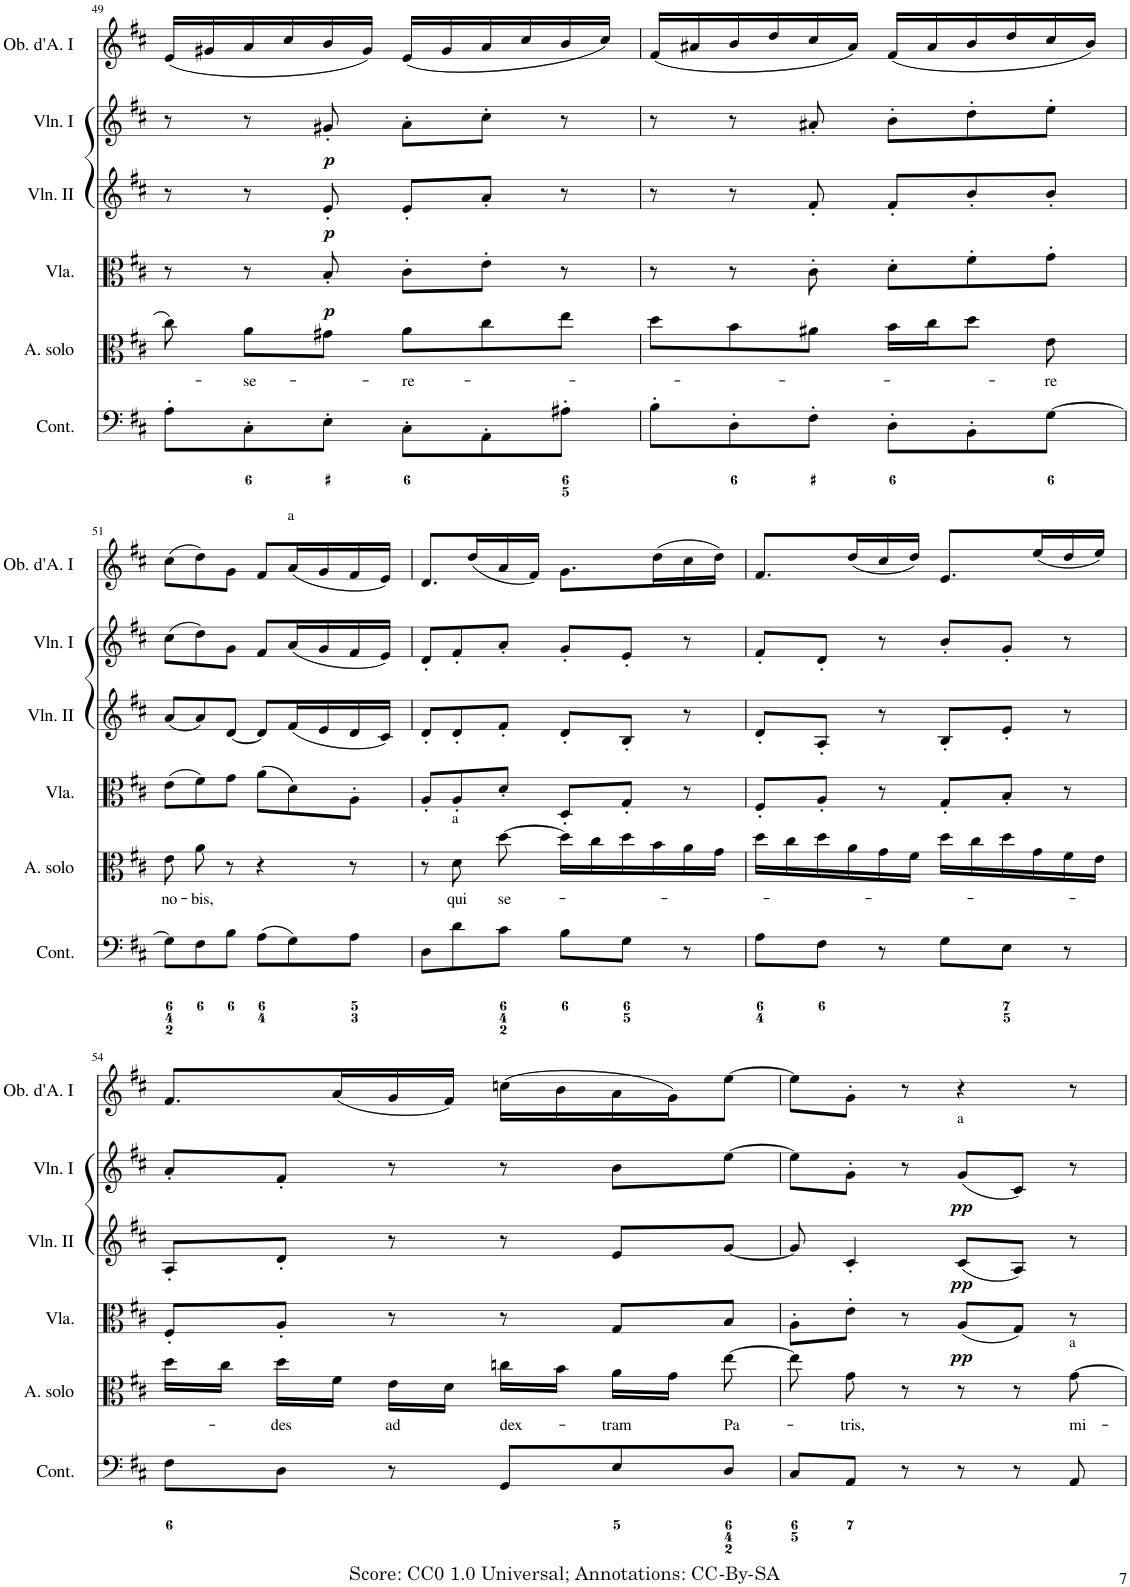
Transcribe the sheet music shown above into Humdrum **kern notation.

**kern	**kern	**kern	**text	**kern	**dynam	**kern	**dynam	**kern	**dynam	**kern
*part7	*part6	*part5	*part5	*part4	*part4	*part3	*part3	*part2	*part2	*part1
*staff7	*staff6	*staff5	*staff5	*staff4	*staff4	*staff3	*staff3	*staff2	*staff2	*staff1
*I"Continuo	*I"Continuo	*I"Alto solo	*	*I"Viola	*	*I"Violino II	*	*I"Violino I	*	*I"Oboe d'Amore I
*I'Cont.	*I'Cont.	*I'A. solo	*	*I'Vla.	*	*I'Vln. II	*	*I'Vln. I	*	*I'Ob. d'A. I
!!LO:PB:g=z
*clefF4	*clefF4	*clefC3	*	*clefC3	*	*clefG2	*	*clefG2	*	*clefG2
*	*	*Trd1c2	*	*	*	*	*	*	*	*
*k[f#c#]	*k[f#c#]	*k[f#c#]	*	*k[f#c#]	*	*k[f#c#]	*	*k[f#c#]	*	*k[f#c#]
*M6/8	*M6/8	*M6/8	*	*M6/8	*	*M6/8	*	*M6/8	*	*M6/8
=49	=49	=49	=49	=49	=49	=49	=49	=49	=49	=49
8A'\L	8A'\L	8cc#\	.	8r	.	8r	.	8r	.	(16e/LL
.	.	.	.	.	.	.	.	.	.	16g#X/
!	!	!	!LO:LY:b	!	!	!	!	!	!	!
8C#'\	8C#'\	8a\L	-se-	8r	.	8r	.	8r	.	16a/
.	.	.	.	.	.	.	.	.	.	16cc#/
!	!	!	!	!	!LO:DY:b	!	!LO:DY:b	!	!LO:DY:b	!
8E'\J	8E'\J	8g#X\J	.	8B'/	p	8e'/	p	8g#X'/	p	16b/
.	.	.	.	.	.	.	.	.	.	16g#/JJ)
!	!	!	!LO:LY:b	!	!	!	!	!	!	!
8C#'\L	8C#'\L	8a\L	-re-	8c#'\L	.	8e'/L	.	8a'\L	.	(16e/LL
.	.	.	.	.	.	.	.	.	.	16g#/
8AA'\	8AA'\	8cc#\	.	8e'\J	.	8a'/J	.	8cc#'\J	.	16a/
.	.	.	.	.	.	.	.	.	.	16cc#/
8A#X'\J	8A#X'\J	8ee\J	.	8r	.	8r	.	8r	.	16b/
.	.	.	.	.	.	.	.	.	.	16cc#/JJ)
=50	=50	=50	=50	=50	=50	=50	=50	=50	=50	=50
8B'\L	8B'\L	8dd\L	.	8r	.	8r	.	8r	.	(16f#/LL
.	.	.	.	.	.	.	.	.	.	16a#X/
8D'\	8D'\	8b\	.	8r	.	8r	.	8r	.	16b/
.	.	.	.	.	.	.	.	.	.	16dd/
8F#'\J	8F#'\J	8a#X\J	.	8c#'\	.	8f#'/	.	8a#X'/	.	16cc#/
.	.	.	.	.	.	.	.	.	.	16a#/JJ)
8D'\L	8D'\L	16b\LL	.	8d'\L	.	8f#'/L	.	8b'\L	.	(16f#/LL
.	.	16cc#\J	.	.	.	.	.	.	.	16a#/
8BB'\	8BB'\	8dd\J	.	8f#'\	.	8b'/	.	8dd'\	.	16b/
.	.	.	.	.	.	.	.	.	.	16dd/
!	!	!	!LO:LY:b	!	!	!	!	!	!	!
[8G\J	[8G\J	8e\	-re	8g'\J	.	8b'/J	.	8ee'\J	.	16cc#/
.	.	.	.	.	.	.	.	.	.	16b/JJ)
!!LO:LB:g=z
=51	=51	=51	=51	=51	=51	=51	=51	=51	=51	=51
!	!	!	!LO:LY:b	!	!	!	!	!	!	!
8G\L]	8G\L]	8e\	no-	(8e\L	.	(8a/L	.	(8cc#\L	.	(8cc#\L
!	!	!	!LO:LY:b	!	!	!	!	!	!	!
8F#\	8F#\	8a\	-bis,	8f#\)	.	8a/)	.	8dd\)	.	8dd\)
8B\J	8B\J	8r	.	8g\J	.	[8d/J	.	8g\J	.	8g\J
(8A\L	(8A\L	4r	.	(8a\L	.	8d/L]	.	8f#/L	.	8f#/L
!	!	!	!	!	!	!	!	!	!	!LO:TX:a:t=a
8G\)	8G\)	.	.	8d\)	.	(16f#/L	.	(16a/L	.	(16a/L
.	.	.	.	.	.	16e/	.	16g/	.	16g/
8A\J	8A\J	8r	.	8A'\J	.	16d/	.	16f#/	.	16f#/
.	.	.	.	.	.	16c#/JJ)	.	16e/JJ)	.	16e/JJ)
=52	=52	=52	=52	=52	=52	=52	=52	=52	=52	=52
8D\L	8D\L	8r	.	8A'/L	.	8d'/L	.	8d'/L	.	8.d/L
!	!	!LO:TX:a:t=a	!	!	!	!	!	!	!	!
!	!	!	!LO:LY:b	!	!	!	!	!	!	!
8d\	8d\	8d\	qui	8A'/	.	8d'/	.	8f#'/	.	.
.	.	.	.	.	.	.	.	.	.	(16dd/L
!	!	!	!LO:LY:b	!	!	!	!	!	!	!
8c#\J	8c#\J	[8dd\	se-	8d'/J	.	8f#'/J	.	8a'/J	.	16a/
.	.	.	.	.	.	.	.	.	.	16f#/JJ)
8B\L	8B\L	16dd\LL]	.	8D'/L	.	8d'/L	.	8g'/L	.	8.g\L
.	.	16cc#\	.	.	.	.	.	.	.	.
8G\J	8G\J	16dd\	.	8G'/J	.	8B'/J	.	8e'/J	.	.
.	.	16b\	.	.	.	.	.	.	.	(16dd\L
8r	8r	16a\	.	8r	.	8r	.	8r	.	16cc#\
.	.	16g\JJ	.	.	.	.	.	.	.	16dd\JJ)
=53	=53	=53	=53	=53	=53	=53	=53	=53	=53	=53
8A\L	8A\L	16dd\LL	.	8F#'/L	.	8d'/L	.	8f#'/L	.	8.f#/L
.	.	16cc#\	.	.	.	.	.	.	.	.
8F#\J	8F#\J	16dd\	.	8A'/J	.	8A'/J	.	8d'/J	.	.
.	.	16a\	.	.	.	.	.	.	.	(16dd/L
8r	8r	16g\	.	8r	.	8r	.	8r	.	16cc#/
.	.	16f#\JJ	.	.	.	.	.	.	.	16dd/JJ)
8G\L	8G\L	16dd\LL	.	8G'/L	.	8B'/L	.	8b'/L	.	8.e/L
.	.	16cc#\	.	.	.	.	.	.	.	.
8E\J	8E\J	16dd\	.	8B'/J	.	8e'/J	.	8g'/J	.	.
.	.	16g\	.	.	.	.	.	.	.	(16ee/L
8r	8r	16f#\	.	8r	.	8r	.	8r	.	16dd/
.	.	16e\JJ	.	.	.	.	.	.	.	16ee/JJ)
!!LO:LB:g=z
=54	=54	=54	=54	=54	=54	=54	=54	=54	=54	=54
8F#\L	8F#\L	16dd\LL	.	8F#'/L	.	8A'/L	.	8a'/L	.	8.f#/L
.	.	16cc#\JJ	.	.	.	.	.	.	.	.
!	!	!	!LO:LY:b	!	!	!	!	!	!	!
8D\J	8D\J	16dd\LL	-des	8A'/J	.	8d'/J	.	8f#'/J	.	.
.	.	16f#\JJ	.	.	.	.	.	.	.	(16a/L
!	!	!	!LO:LY:b	!	!	!	!	!	!	!
8r	8r	16e\LL	ad	8r	.	8r	.	8r	.	16g/
.	.	16d\JJ	.	.	.	.	.	.	.	16f#/JJ)
!	!	!	!LO:LY:b	!	!	!	!	!	!	!
8GG/L	8GG/L	16ccn\LL	dex-	8r	.	8r	.	8r	.	(16ccn\LL
.	.	16b\JJ	.	.	.	.	.	.	.	16b\
!	!	!	!LO:LY:b	!	!	!	!	!	!	!
8E/	8E/	16a\LL	-tram	8G/L	.	8e/L	.	8b\L	.	16a\
.	.	16g\JJ	.	.	.	.	.	.	.	16g\J)
!	!	!	!LO:LY:b	!	!	!	!	!	!	!
8D/J	8D/J	[8ee\	Pa-	8B/J	.	[8g/J	.	[8ee\J	.	[8ee\J
=55	=55	=55	=55	=55	=55	=55	=55	=55	=55	=55
8C#/L	8C#/L	8ee\]	.	8A'\L	.	8g/]	.	8ee\L]	.	8ee\L]
!	!	!	!LO:LY:b	!	!	!	!	!	!	!
8AA/J	8AA/J	8g\	-tris,	8e'\J	.	4c#'/	.	8g'\J	.	8g'\J
8r	8r	8r	.	8r	.	.	.	8r	.	8r
!	!	!	!	!	!	!	!	!LO:TX:a:t=a	!	!
!	!	!	!	!	!LO:DY:b	!	!LO:DY:b	!	!LO:DY:b	!
8r	8r	8r	.	(8A/L	pp	(8c#/L	pp	(8g/L	pp	4r
8r	8r	8r	.	8G/J)	.	8A/J)	.	8c#/J)	.	.
!	!	!LO:TX:a:t=a	!	!	!	!	!	!	!	!
!	!	!	!LO:LY:b	!	!	!	!	!	!	!
8AA	8AA/	[8g\	mi-	8r	.	8r	.	8r	.	8r
=	=	=	=	=	=	=	=	=	=	=
*-	*-	*-	*-	*-	*-	*-	*-	*-	*-	*-
